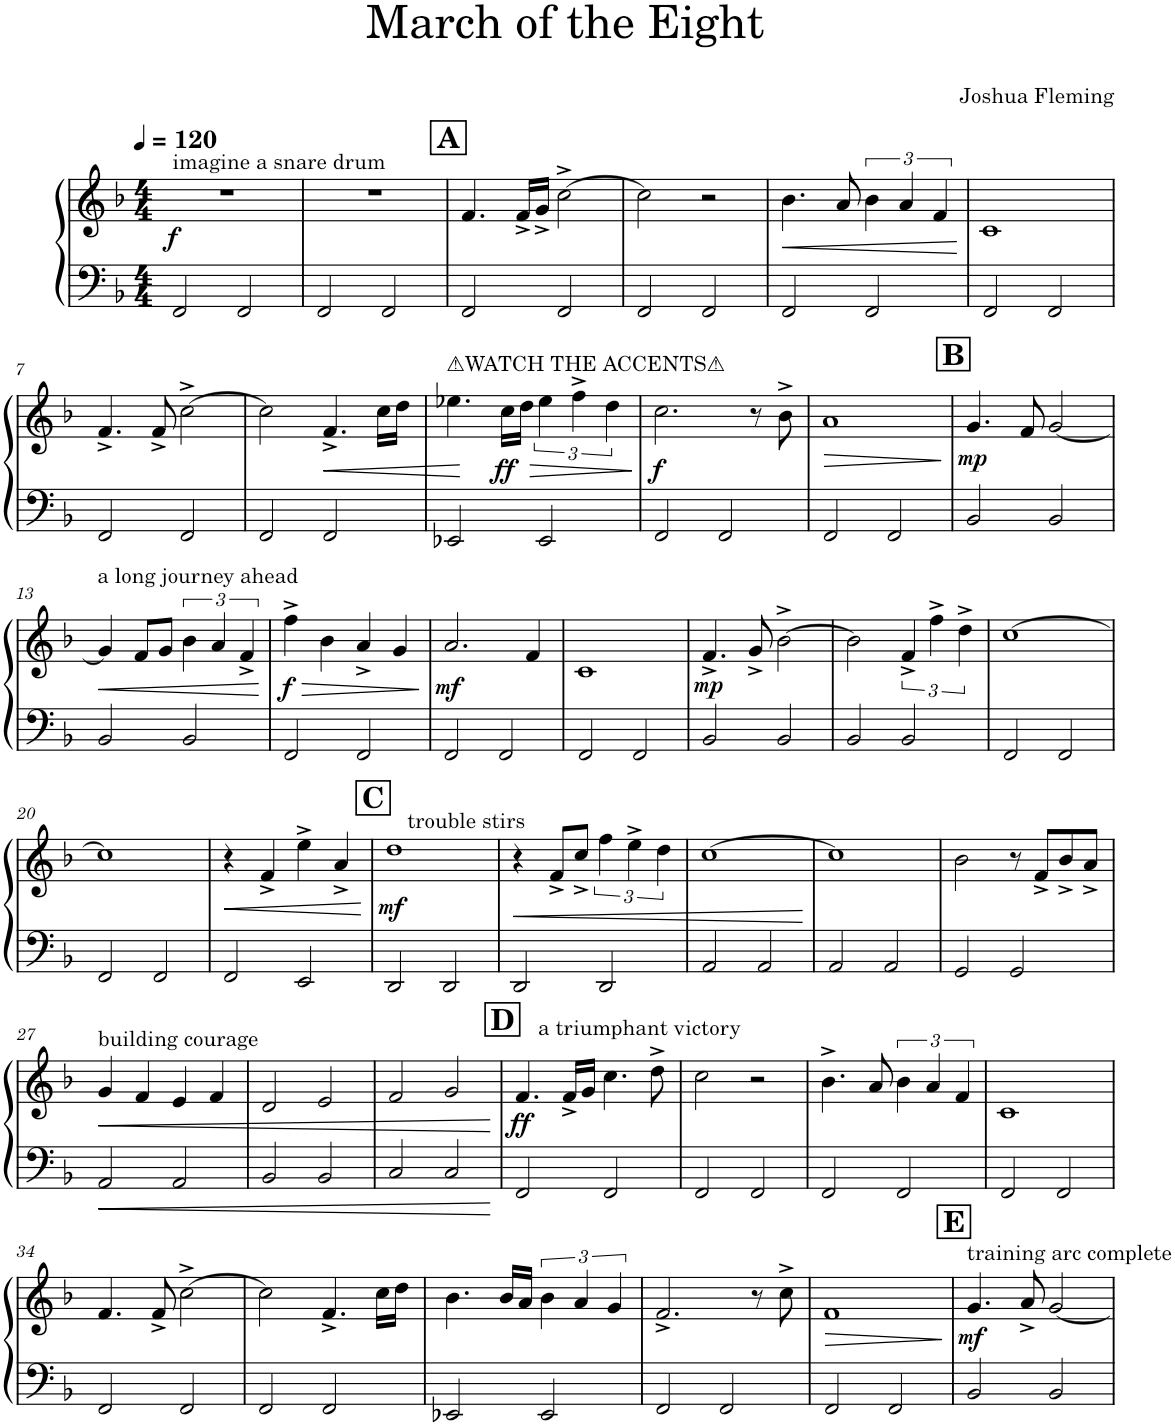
**kern	**kern	**dynam
*part1	*part1	*part1
*staff2	*staff1	*staff1/2
*I"Piano	*	*
*I'Pno.	*	*
*clefF4	*clefG2	*
*k[b-]	*k[b-]	*
*M4/4	*M4/4	*
*MM120	*MM120	*
=1	=1	=1
!	!LO:TX:a:t=imagine a snare drum	!
!	!	!LO:DY:a=2
2FF/	1r	f
2FF/	.	.
=2	=2	=2
2FF/	1r	.
2FF/	.	.
!!LO:REH:place=s1:a:B:cj:fs=14:t=A
=3	=3	=3
2FF/	4.f/	.
.	16f^/LL	.
.	16g^/JJ	.
2FF/	[2cc^\	.
=4	=4	=4
2FF/	2cc\]	.
2FF/	2r	.
=5	=5	=5
!	!	!LO:HP:b
2FF/	4.b-\	<
.	8a/	.
2FF/	6b-\	.
.	6a/	.
.	6f/	.
.	.	[
=6	=6	=6
2FF/	1c	.
2FF/	.	.
!!LO:LB:g=z
=7	=7	=7
2FF/	4.f^/	.
.	8f^/	.
2FF/	[2cc^\	.
=8	=8	=8
2FF/	2cc\]	.
!	!	!LO:HP:b
2FF/	4.f^/	<
.	16cc\LL	.
.	16dd\JJ	.
=9	=9	=9
!	!LO:TX:a:t=⚠️WATCH THE ACCENTS⚠️	!
2EE-X/	4.ee-X\	.
!	!	!LO:HP:n=1:b
!	!	!LO:DY:n=1:b
.	16cc\LL	[ > ff
.	16dd\JJ	.
2EE-/	6ee-\	.
.	6ff^\	.
.	6dd\	.
.	.	]
=10	=10	=10
!	!	!LO:DY:b
2FF/	2.cc\	f
2FF/	.	.
.	8r	.
.	8b-^\	.
=11	=11	=11
!	!	!LO:HP:b
2FF/	1a	>
2FF/	.	.
.	.	]
!!LO:REH:place=s1:a:B:cj:fs=14:t=B
=12	=12	=12
!	!	!LO:DY:b
2BB-/	4.g/	mp
.	8f/	.
2BB-/	[2g/	.
!!LO:LB:g=z
=13	=13	=13
!	!LO:TX:a:t=a long journey ahead	!
!	!	!LO:HP:b
2BB-/	4g/]	<
.	8f/L	.
.	8g/J	.
2BB-/	6b-\	.
.	6a/	.
.	6f^/	.
.	.	[
=14	=14	=14
!	!	!LO:HP:b
!	!	!LO:DY:n=1:b
2FF/	4ff^\	> f
.	4b-\	.
2FF/	4a^/	.
.	4g/	.
.	.	]
=15	=15	=15
!	!	!LO:DY:b
2FF/	2.a/	mf
2FF/	.	.
.	4f/	.
=16	=16	=16
2FF/	1c	.
2FF/	.	.
=17	=17	=17
!	!	!LO:DY:b
2BB-/	4.f^/	mp
.	8g^/	.
2BB-/	[2b-^\	.
=18	=18	=18
2BB-/	2b-\]	.
2BB-/	6f^/	.
.	6ff^\	.
.	6dd^\	.
=19	=19	=19
2FF/	[1cc	.
2FF/	.	.
!!LO:LB:g=z
=20	=20	=20
2FF/	1cc]	.
2FF/	.	.
=21	=21	=21
!	!	!LO:HP:b
2FF/	4r	<
.	4f^/	.
2EE/	4ee^\	.
.	4a^/	.
.	.	[
!!LO:REH:place=s1:a:B:cj:fs=14:t=C
=22	=22	=22
!	!LO:TX:a:t=trouble stirs	!
!	!	!LO:DY:b
2DD/	1dd	mf
2DD/	.	.
=23	=23	=23
!	!	!LO:HP:b
2DD/	4r	<
.	8f^/L	.
.	8cc^/J	.
2DD/	6ff\	.
.	6ee^\	.
.	6dd\	.
=24	=24	=24
2AA/	[1cc	.
2AA/	.	.
.	.	[
=25	=25	=25
2AA/	1cc]	.
2AA/	.	.
=26	=26	=26
2GG/	2b-\	.
2GG/	8r	.
.	8f^/L	.
.	8b-^/	.
.	8a^/J	.
!!LO:LB:g=z
=27	=27	=27
!	!LO:TX:a:t=building courage	!
!	!	!LO:HP:b
2AA/	4g/	<
.	4f/	.
2AA/	4e/	.
.	4f/	.
=28	=28	=28
2BB-/	2d/	.
2BB-/	2e/	.
=29	=29	=29
2C/	2f/	.
2C/	2g/	.
.	.	[
!!LO:REH:place=s1:a:B:cj:fs=14:t=D
=30	=30	=30
!	!LO:TX:a:t=a triumphant victory	!
!	!	!LO:DY:b
2FF/	4.f/	ff
.	16f^/LL	.
.	16g/JJ	.
2FF/	4.cc\	.
.	8dd^\	.
=31	=31	=31
2FF/	2cc\	.
2FF/	2r	.
=32	=32	=32
2FF/	4.b-^\	.
.	8a/	.
2FF/	6b-\	.
.	6a/	.
.	6f/	.
=33	=33	=33
2FF/	1c	.
2FF/	.	.
!!LO:LB:g=z
=34	=34	=34
2FF/	4.f/	.
.	8f^/	.
2FF/	[2cc^\	.
=35	=35	=35
2FF/	2cc\]	.
2FF/	4.f^/	.
.	16cc\LL	.
.	16dd\JJ	.
=36	=36	=36
2EE-X/	4.b-\	.
.	16b-/LL	.
.	16a/JJ	.
2EE-/	6b-\	.
.	6a/	.
.	6g/	.
=37	=37	=37
2FF/	2.f^/	.
2FF/	.	.
.	8r	.
.	8cc^\	.
=38	=38	=38
!	!	!LO:HP:b
2FF/	1f	>
2FF/	.	.
.	.	]
!!LO:REH:place=s1:a:B:cj:fs=14:t=E
=39	=39	=39
!	!LO:TX:a:t=training arc complete	!
!	!	!LO:DY:b
2BB-/	4.g/	mf
.	8a^/	.
2BB-/	[2g/	.
=	=	=
*-	*-	*-
